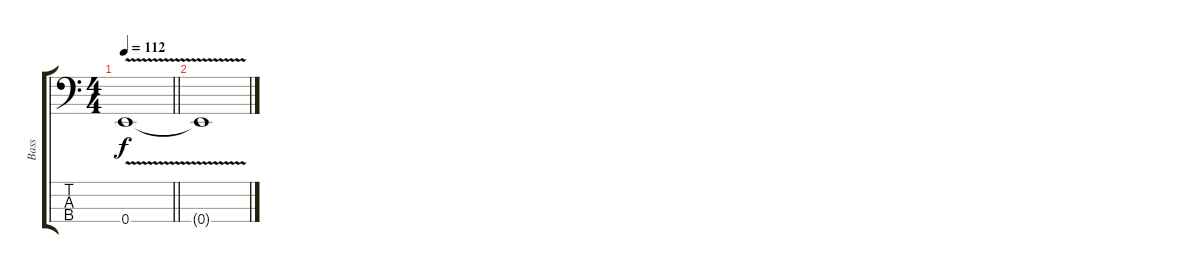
\track ("Bass" "Bass") {instrument fretlessbass}
\staff {score tabs}
\tuning (G2 D2 A1 E1) {hide}
\ts (4 4)
\tempo 112
\clef f4
\barLineRight lightlight
\ks c
0.4{v}.1{dy f} |
0.4{t}.1
